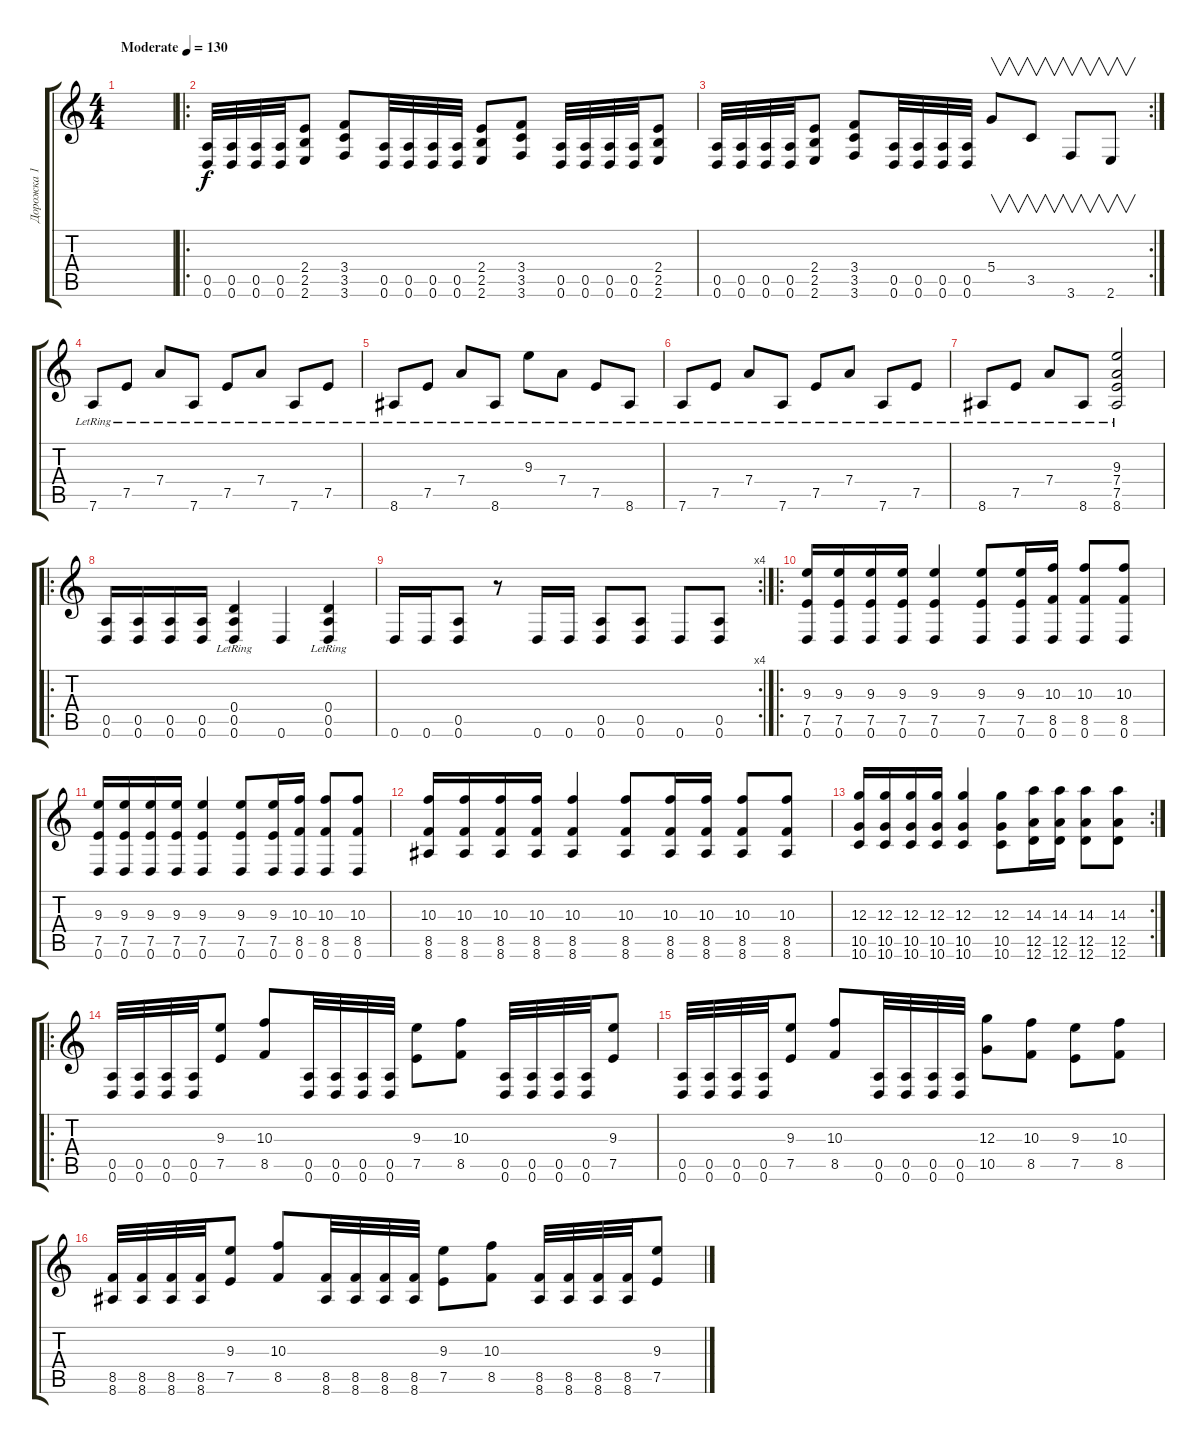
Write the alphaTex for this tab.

\track ("Дорожка 1" "Дорожка 1") {instrument distortionguitar}
\staff {score tabs}
\tuning (E4 B3 G3 D3 A2 D2) {hide}
\ts (4 4)
\tempo (130 "Moderate")
\clef g2
\ks c
|
\ro
(0.5 0.6).32 (0.5 0.6).32 (0.5 0.6).32 (0.5 0.6).32 (2.4 2.5 2.6).8 (3.4 3.5 3.6).8 (0.5 0.6).32 (0.5 0.6).32 (0.5 0.6).32 (0.5 0.6).32 (2.4 2.5 2.6).8 (3.4 3.5 3.6).8 (0.5 0.6).32 (0.5 0.6).32 (0.5 0.6).32 (0.5 0.6).32 (2.4 2.5 2.6).8 |
\rc 2
(0.5 0.6).32 (0.5 0.6).32 (0.5 0.6).32 (0.5 0.6).32 (2.4 2.5 2.6).8 (3.4 3.5 3.6).8 (0.5 0.6).32 (0.5 0.6).32 (0.5 0.6).32 (0.5 0.6).32 5.4.8{v} 3.5.8{v} 3.6.8{v} 2.6.8{v} |
7.6{lr}.8 7.5{lr}.8 7.4{lr}.8 7.6{lr}.8 7.5{lr}.8 7.4{lr}.8 7.6{lr}.8 7.5{lr}.8 |
8.6{lr}.8 7.5{lr}.8 7.4{lr}.8 8.6{lr}.8 9.3{lr}.8 7.4{lr}.8 7.5{lr}.8 8.6{lr}.8 |
7.6{lr}.8 7.5{lr}.8 7.4{lr}.8 7.6{lr}.8 7.5{lr}.8 7.4{lr}.8 7.6{lr}.8 7.5{lr}.8 |
8.6{lr}.8 7.5{lr}.8 7.4{lr}.8 8.6{lr}.8 (9.3{lr} 7.4 7.5 8.6).2 |
\ro
(0.5 0.6).16 (0.5 0.6).16 (0.5 0.6).16 (0.5 0.6).16 (0.4{lr} 0.5{lr} 0.6{lr}).4 0.6.4 (0.4{lr} 0.5{lr} 0.6).4 |
\rc 4
0.6.16 0.6.16 (0.5 0.6).8 r.8 0.6.16 0.6.16 (0.5 0.6).8 (0.5 0.6).8 0.6.8 (0.5 0.6).8 |
\ro
(9.3 7.5 0.6).16 (9.3 7.5 0.6).16 (9.3 7.5 0.6).16 (9.3 7.5 0.6).16 (9.3 7.5 0.6).4 (9.3 7.5 0.6).8 (9.3 7.5 0.6).16 (10.3 8.5 0.6).16 (10.3 8.5 0.6).8 (10.3 8.5 0.6).8 |
(9.3 7.5 0.6).16 (9.3 7.5 0.6).16 (9.3 7.5 0.6).16 (9.3 7.5 0.6).16 (9.3 7.5 0.6).4 (9.3 7.5 0.6).8 (9.3 7.5 0.6).16 (10.3 8.5 0.6).16 (10.3 8.5 0.6).8 (10.3 8.5 0.6).8 |
(10.3 8.5 8.6).16 (10.3 8.5 8.6).16 (10.3 8.5 8.6).16 (10.3 8.5 8.6).16 (10.3 8.5 8.6).4 (10.3 8.5 8.6).8 (10.3 8.5 8.6).16 (10.3 8.5 8.6).16 (10.3 8.5 8.6).8 (10.3 8.5 8.6).8 |
\rc 2
(12.3 10.5 10.6).16 (12.3 10.5 10.6).16 (12.3 10.5 10.6).16 (12.3 10.5 10.6).16 (12.3 10.5 10.6).4 (12.3 10.5 10.6).8 (14.3 12.5 12.6).16 (14.3 12.5 12.6).16 (14.3 12.5 12.6).8 (14.3 12.5 12.6).8 |
\ro
(0.5 0.6).32 (0.5 0.6).32 (0.5 0.6).32 (0.5 0.6).32 (9.3 7.5).8 (10.3 8.5).8 (0.5 0.6).32 (0.5 0.6).32 (0.5 0.6).32 (0.5 0.6).32 (9.3 7.5).8 (10.3 8.5).8 (0.5 0.6).32 (0.5 0.6).32 (0.5 0.6).32 (0.5 0.6).32 (9.3 7.5).8 |
(0.5 0.6).32 (0.5 0.6).32 (0.5 0.6).32 (0.5 0.6).32 (9.3 7.5).8 (10.3 8.5).8 (0.5 0.6).32 (0.5 0.6).32 (0.5 0.6).32 (0.5 0.6).32 (12.3 10.5).8 (10.3 8.5).8 (9.3 7.5).8 (10.3 8.5).8 |
(8.5 8.6).32 (8.5 8.6).32 (8.5 8.6).32 (8.5 8.6).32 (9.3 7.5).8 (10.3 8.5).8 (8.5 8.6).32 (8.5 8.6).32 (8.5 8.6).32 (8.5 8.6).32 (9.3 7.5).8 (10.3 8.5).8 (8.5 8.6).32 (8.5 8.6).32 (8.5 8.6).32 (8.5 8.6).32 (9.3 7.5).8
